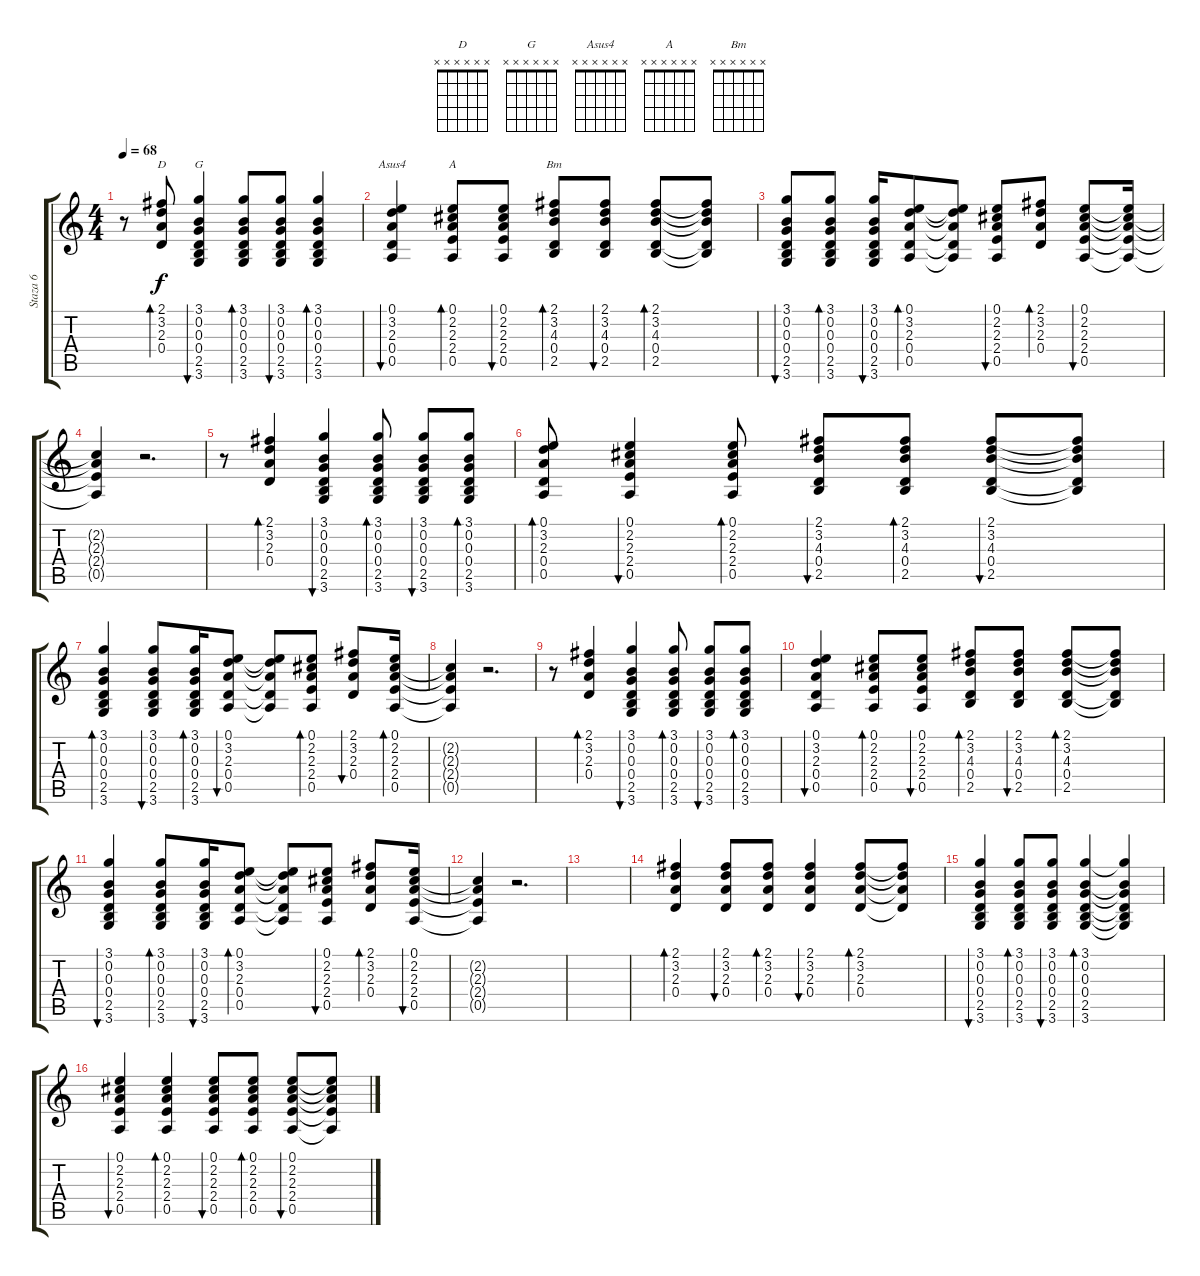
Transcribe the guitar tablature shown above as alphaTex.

\track ("Staza 6" "Staza 6") {instrument acousticguitarsteel}
\staff {score tabs}
\tuning (E4 B3 G3 D3 A2 E2) {hide}
\chord ("D" x x x x x x)
\chord ("G" x x x x x x)
\chord ("Asus4" x x x x x x)
\chord ("A" x x x x x x)
\chord ("Bm" x x x x x x)
\ts (4 4)
\tempo 68
\clef g2
\ks c
r.8{dy f} (2.1 3.2 2.3 0.4).8{bd 60 ch "D"} (3.1 0.2 0.3 0.4 2.5 3.6).4{bu 60 ch "G"} (3.1 0.2 0.3 0.4 2.5 3.6).8{bd 60} (3.1 0.2 0.3 0.4 2.5 3.6).8{bu 60} (3.1 0.2 0.3 0.4 2.5 3.6).4{bd 60} |
(0.1 3.2 2.3 0.4 0.5).4{bu 60 ch "Asus4"} (0.1 2.2 2.3 2.4 0.5).8{bd 60 ch "A"} (0.1 2.2 2.3 2.4 0.5).8{bu 60} (2.1 3.2 4.3 0.4 2.5).8{bd 60 ch "Bm"} (2.1 3.2 4.3 0.4 2.5).8{bu 60} (2.1 3.2 4.3 0.4 2.5).8{bd 60} (2.1{t} 3.2{t} 4.3{t} 0.4{t} 2.5{t}).8 |
(3.1 0.2 0.3 0.4 2.5 3.6).8{bu 60} (3.1 0.2 0.3 0.4 2.5 3.6).8{bd 60} (3.1 0.2 0.3 0.4 2.5 3.6).16{bu 60} (0.1 3.2 2.3 0.4 0.5).8{bd 60} (0.1{t} 3.2{t} 2.3{t} 0.4{t} 0.5{t}).8 (0.1 2.2 2.3 2.4 0.5).8{bu 60} (2.1 3.2 2.3 0.4).8{bd 60} (0.1 2.2 2.3 2.4 0.5).8{bu 60} (0.1{t} 2.2{t} 2.3{t} 2.4{t} 0.5{t}).16 |
(2.2{t} 2.3{t} 2.4{t} 0.5{t}).4 r.2{d} |
r.8 (2.1 3.2 2.3 0.4).4{bd 60} (3.1 0.2 0.3 0.4 2.5 3.6).4{bu 60} (3.1 0.2 0.3 0.4 2.5 3.6).8{bd 60} (3.1 0.2 0.3 0.4 2.5 3.6).8{bu 60} (3.1 0.2 0.3 0.4 2.5 3.6).8{bd 60} |
(0.1 3.2 2.3 0.4 0.5).8{bd 60} (0.1 2.2 2.3 2.4 0.5).4{bu 60} (0.1 2.2 2.3 2.4 0.5).8{bd 60} (2.1 3.2 4.3 0.4 2.5).8{bu 60} (2.1 3.2 4.3 0.4 2.5).8{bd 60} (2.1 3.2 4.3 0.4 2.5).8{bu 60} (2.1{t} 3.2{t} 4.3{t} 0.4{t} 2.5{t}).8 |
(3.1 0.2 0.3 0.4 2.5 3.6).4{bd 60} (3.1 0.2 0.3 0.4 2.5 3.6).8{bu 60} (3.1 0.2 0.3 0.4 2.5 3.6).16{bd 60} (0.1 3.2 2.3 0.4 0.5).8{bu 60} (0.1{t} 3.2{t} 2.3{t} 0.4{t} 0.5{t}).8 (0.1 2.2 2.3 2.4 0.5).8{bd 60} (2.1 3.2 2.3 0.4).8{bu 60} (0.1 2.2 2.3 2.4 0.5).16{bd 60} |
(2.2{t} 2.3{t} 2.4{t} 0.5{t}).4 r.2{d} |
r.8 (2.1 3.2 2.3 0.4).4{bd 60} (3.1 0.2 0.3 0.4 2.5 3.6).4{bu 60} (3.1 0.2 0.3 0.4 2.5 3.6).8{bd 60} (3.1 0.2 0.3 0.4 2.5 3.6).8{bu 60} (3.1 0.2 0.3 0.4 2.5 3.6).8{bd 60} |
(0.1 3.2 2.3 0.4 0.5).4{bu 60} (0.1 2.2 2.3 2.4 0.5).8{bd 60} (0.1 2.2 2.3 2.4 0.5).8{bu 60} (2.1 3.2 4.3 0.4 2.5).8{bd 60} (2.1 3.2 4.3 0.4 2.5).8{bu 60} (2.1 3.2 4.3 0.4 2.5).8{bd 60} (2.1{t} 3.2{t} 4.3{t} 0.4{t} 2.5{t}).8 |
(3.1 0.2 0.3 0.4 2.5 3.6).4{bu 60} (3.1 0.2 0.3 0.4 2.5 3.6).8{bd 60} (3.1 0.2 0.3 0.4 2.5 3.6).16{bu 60} (0.1 3.2 2.3 0.4 0.5).8{bd 60} (0.1{t} 3.2{t} 2.3{t} 0.4{t} 0.5{t}).8 (0.1 2.2 2.3 2.4 0.5).8{bu 60} (2.1 3.2 2.3 0.4).8{bd 60} (0.1 2.2 2.3 2.4 0.5).16{bu 60} |
(2.2{t} 2.3{t} 2.4{t} 0.5{t}).4 r.2{d} |
|
(2.1 3.2 2.3 0.4).4{bd 60} (2.1 3.2 2.3 0.4).8{bu 60} (2.1 3.2 2.3 0.4).8{bd 60} (2.1 3.2 2.3 0.4).4{bu 60} (2.1 3.2 2.3 0.4).8{bd 60} (2.1{t} 3.2{t} 2.3{t} 0.4{t}).8 |
(3.1 0.2 0.3 0.4 2.5 3.6).4{bu 60} (3.1 0.2 0.3 0.4 2.5 3.6).8{bd 60} (3.1 0.2 0.3 0.4 2.5 3.6).8{bu 60} (3.1 0.2 0.3 0.4 2.5 3.6).4{bd 60} (3.1{t} 0.2{t} 0.3{t} 0.4{t} 2.5{t} 3.6{t}).4 |
(0.1 2.2 2.3 2.4 0.5).4{bu 60} (0.1 2.2 2.3 2.4 0.5).4{bd 60} (0.1 2.2 2.3 2.4 0.5).8{bu 60} (0.1 2.2 2.3 2.4 0.5).8{bd 60} (0.1 2.2 2.3 2.4 0.5).8{bu 60} (0.1{t} 2.2{t} 2.3{t} 2.4{t} 0.5{t}).8
